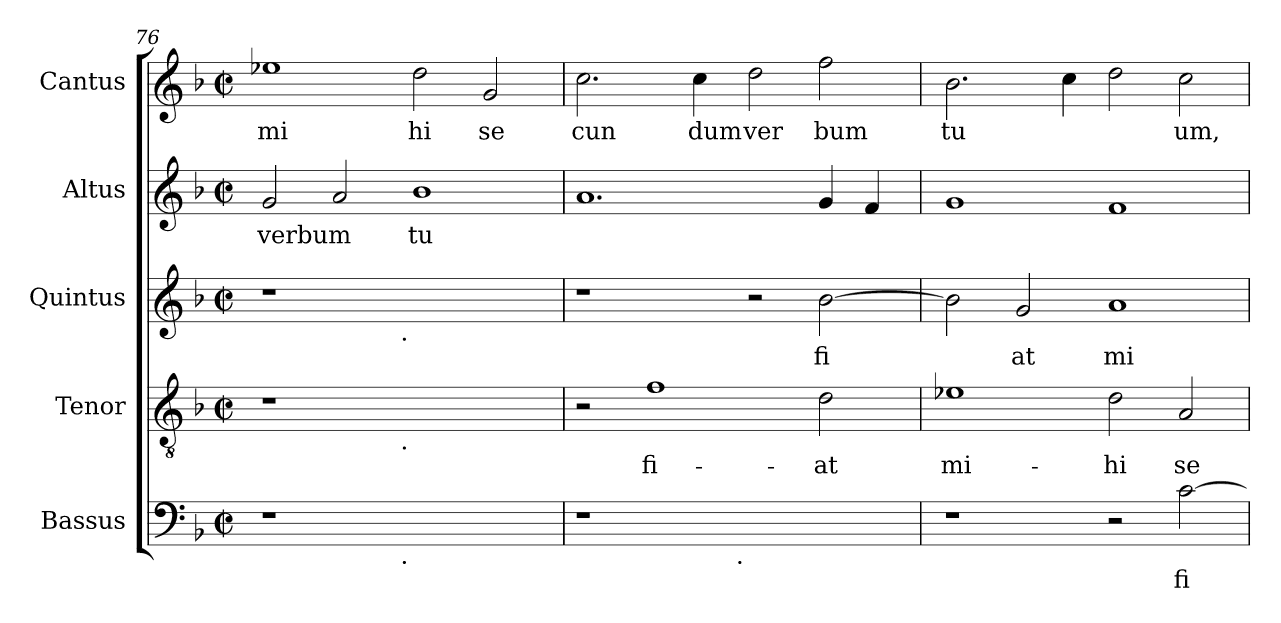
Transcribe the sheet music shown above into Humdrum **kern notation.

**kern	**text	**kern	**text	**kern	**text	**kern	**text	**kern	**text
*part5	*part5	*part4	*part4	*part3	*part3	*part2	*part2	*part1	*part1
*staff5	*staff5	*staff4	*staff4	*staff3	*staff3	*staff2	*staff2	*staff1	*staff1
*I"Bassus	*	*I"Tenor	*	*I"Quintus	*	*I"Altus	*	*I"Cantus	*
*clefF4	*	*clefGv2	*	*clefG2	*	*clefG2	*	*clefG2	*
*k[b-]	*	*k[b-]	*	*k[b-]	*	*k[b-]	*	*k[b-]	*
*F:	*	*F:	*	*F:	*	*F:	*	*F:	*
*M2/2	*	*M2/2	*	*M2/2	*	*M2/2	*	*M2/2	*
*met(c|)	*	*met(c|)	*	*met(c|)	*	*met(c|)	*	*met(c|)	*
=76	=76	=76	=76	=76	=76	=76	=76	=76	=76
!	!	!	!	!	!	!	!LO:LY:b	!	!LO:LY:b:cj
*^	*	*^	*	*^	*	*	*	*	*
1r	2ryy	.	1r	2ryy	.	1r	2ryy	.	2g/	verbum	1ee-X	mi
!	!	!	!	!	!	!	!	!	!	!LO:LY:b	!	!
.	4...ryy	.	.	4...ryy	.	.	4...ryy	.	2a/	.	.	.
!	!	!	!	!	!	!	!LO:TX:b:t=.	!	!	!	!	!
!	!	!	!	!LO:TX:b:t=.	!	!	!	!	!	!	!	!
!	!LO:TX:b:t=.	!	!	!	!	!	!	!	!	!	!	!
.	1ryy	.	.	1ryy	.	.	1ryy	.	.	.	.	.
!	!	!	!	!	!	!	!	!	!	!LO:LY:b	!	!LO:LY:b:cj
1ryy	.	.	1ryy	.	.	1ryy	.	.	1b-	tu-	2dd\	hi
!	!	!	!	!	!	!	!	!	!	!	!	!LO:LY:b:cj
.	.	.	.	.	.	.	.	.	.	.	2g/	se
.	32ryy	.	.	32ryy	.	.	32ryy	.	.	.	.	.
!!LO:LB:g=z
=77	=77	=77	=77	=77	=77	=77	=77	=77	=77	=77	=77	=77
!	!	!	!	!	!	!	!	!	!	!LO:LY:b	!	!LO:LY:b:cj
*	*	*	*v	*v	*	*	*	*	*	*	*	*
*	*	*	*	*	*v	*v	*	*	*	*	*
1r	2ryy	.	2r	.	1r	.	1.a	--	2.cc\	cun
!	!	!	!	!LO:LY:b:cj	!	!	!	!	!	!
.	4...ryy	.	1f	fi-	.	.	.	.	.	.
!	!	!	!	!	!	!	!	!	!	!LO:LY:b:cj
.	.	.	.	.	.	.	.	.	4cc\	dum
!	!LO:TX:b:t=.	!	!	!	!	!	!	!	!	!
.	1ryy	.	.	.	.	.	.	.	.	.
!	!	!	!	!	!	!	!	!	!	!LO:LY:b:cj
1ryy	.	.	.	.	2r	.	.	.	2dd\	ver
!	!	!	!	!LO:LY:b:cj	!	!LO:LY:b	!	!LO:LY:b	!	!LO:LY:b:cj
.	.	.	2d\	-at	[>2b-\	fi-	4g/	--	2ff\	bum
!	!	!	!	!	!	!	!	!LO:LY:b	!	!
.	.	.	.	.	.	.	4f/	--	.	.
.	32ryy	.	.	.	.	.	.	.	.	.
=78	=78	=78	=78	=78	=78	=78	=78	=78	=78	=78
!	!	!	!	!LO:LY:b:cj	!	!LO:LY:b	!	!LO:LY:b	!	!LO:LY:b:cj
*v	*v	*	*	*	*	*	*	*	*	*
1r	.	1e-X	mi-	2b-\]	--	1g	--	2.b-\	tu
!	!	!	!	!	!LO:LY:b	!	!	!	!
.	.	.	.	2g/	-at	.	.	.	.
!	!	!	!	!	!	!	!	!	!LO:LY:b:cj
.	.	.	.	.	.	.	.	4cc\	.
!	!	!	!LO:LY:b:cj	!	!LO:LY:b	!	!LO:LY:b	!	!LO:LY:b:cj
2r	.	2d\	-hi	1a	mi-	1f	--	2dd\	.
!	!LO:LY:b:cj	!	!LO:LY:b:cj	!	!	!	!	!	!LO:LY:b:cj
[>2c\	fi	2A/	se-	.	.	.	.	2cc\	um,
=	=	=	=	=	=	=	=	=	=
*-	*-	*-	*-	*-	*-	*-	*-	*-	*-
